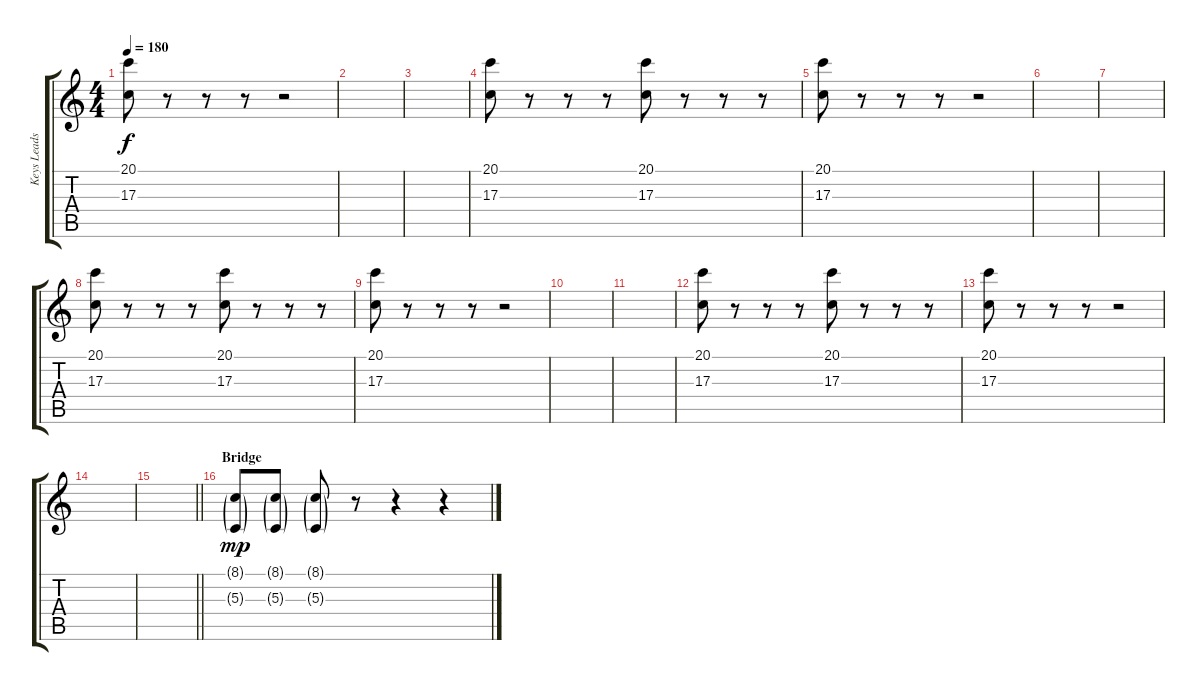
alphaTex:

\track ("Keys Leads" "Keys Leads") {instrument stringensemble1}
\staff {score tabs}
\tuning (E4 B3 G3 D3 A2 E2) {hide}
\ts (4 4)
\tempo 180
\clef g2
\ks c
(20.1 17.3).8{dy f} r.8 r.8 r.8 r.2 |
|
|
(20.1 17.3).8{instrument stringensemble1} r.8 r.8 r.8 (20.1 17.3).8 r.8 r.8 r.8 |
(20.1 17.3).8 r.8 r.8 r.8 r.2 |
|
|
(20.1 17.3).8{instrument stringensemble1} r.8 r.8 r.8 (20.1 17.3).8 r.8 r.8 r.8 |
(20.1 17.3).8 r.8 r.8 r.8 r.2 |
|
|
(20.1 17.3).8{instrument stringensemble1} r.8 r.8 r.8 (20.1 17.3).8 r.8 r.8 r.8 |
(20.1 17.3).8 r.8 r.8 r.8 r.2 |
|
\barLineRight lightlight
|
\section ("" "Bridge")
(8.1{g} 5.3{g}).8{dy mp instrument orchestrahit} (8.1{g} 5.3{g}).8 (8.1{g} 5.3{g}).8 r.8 r.4 r.4
